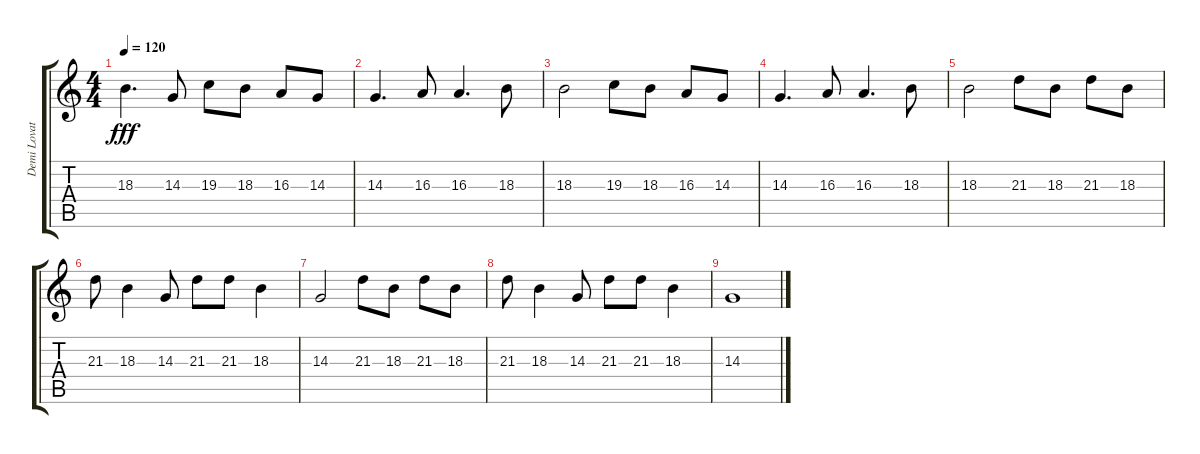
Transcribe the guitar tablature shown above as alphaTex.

\track ("Demi Lovato" "Demi Lovat") {instrument acousticgrandpiano}
\staff {score tabs}
\tuning (D4 A3 F3 C3 G2 D2) {hide}
\ts (4 4)
\tempo 120
\clef g2
\ks c
18.3.4{d dy fff} 14.3.8 19.3.8 18.3.8 16.3.8 14.3.8 |
14.3.4{d} 16.3.8 16.3.4{d} 18.3.8 |
18.3.2 19.3.8 18.3.8 16.3.8 14.3.8 |
14.3.4{d} 16.3.8 16.3.4{d} 18.3.8 |
18.3.2 21.3.8 18.3.8 21.3.8 18.3.8 |
21.3.8 18.3.4 14.3.8 21.3.8 21.3.8 18.3.4 |
14.3.2 21.3.8 18.3.8 21.3.8 18.3.8 |
21.3.8 18.3.4 14.3.8 21.3.8 21.3.8 18.3.4 |
14.3.1
